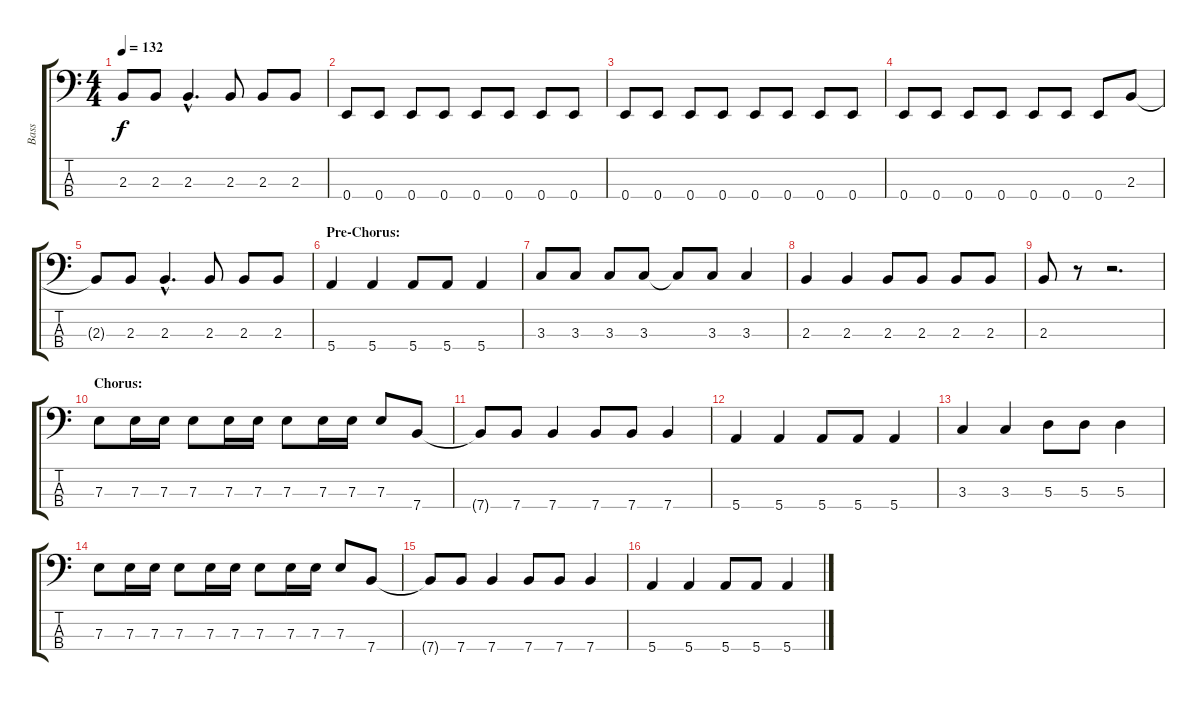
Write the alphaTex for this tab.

\track ("Bass" "Bass") {instrument electricbasspick}
\staff {score tabs}
\tuning (G2 D2 A1 E1) {hide}
\ts (4 4)
\tempo 132
\clef f4
\ks c
2.3{t}.8{dy f} 2.3.8 2.3{hac}.4{d} 2.3.8 2.3.8 2.3.8 |
0.4.8 0.4.8 0.4.8 0.4.8 0.4.8 0.4.8 0.4.8 0.4.8 |
0.4.8 0.4.8 0.4.8 0.4.8 0.4.8 0.4.8 0.4.8 0.4.8 |
0.4.8 0.4.8 0.4.8 0.4.8 0.4.8 0.4.8 0.4.8 2.3.8 |
2.3{t}.8 2.3.8 2.3{hac}.4{d} 2.3.8 2.3.8 2.3.8 |
\section ("" "Pre-Chorus:")
5.4.4 5.4.4 5.4.8 5.4.8 5.4.4 |
3.3.8 3.3.8 3.3.8 3.3.8 3.3{t}.8 3.3.8 3.3.4 |
2.3.4 2.3.4 2.3.8 2.3.8 2.3.8 2.3.8 |
2.3.8 r.8 r.2{d} |
\section ("" "Chorus:")
7.3.8 7.3.16 7.3.16 7.3.8 7.3.16 7.3.16 7.3.8 7.3.16 7.3.16 7.3.8 7.4.8 |
7.4{t}.8 7.4.8 7.4.4 7.4.8 7.4.8 7.4.4 |
5.4.4 5.4.4 5.4.8 5.4.8 5.4.4 |
3.3.4 3.3.4 5.3.8 5.3.8 5.3.4 |
7.3.8 7.3.16 7.3.16 7.3.8 7.3.16 7.3.16 7.3.8 7.3.16 7.3.16 7.3.8 7.4.8 |
7.4{t}.8 7.4.8 7.4.4 7.4.8 7.4.8 7.4.4 |
5.4.4 5.4.4 5.4.8 5.4.8 5.4.4
